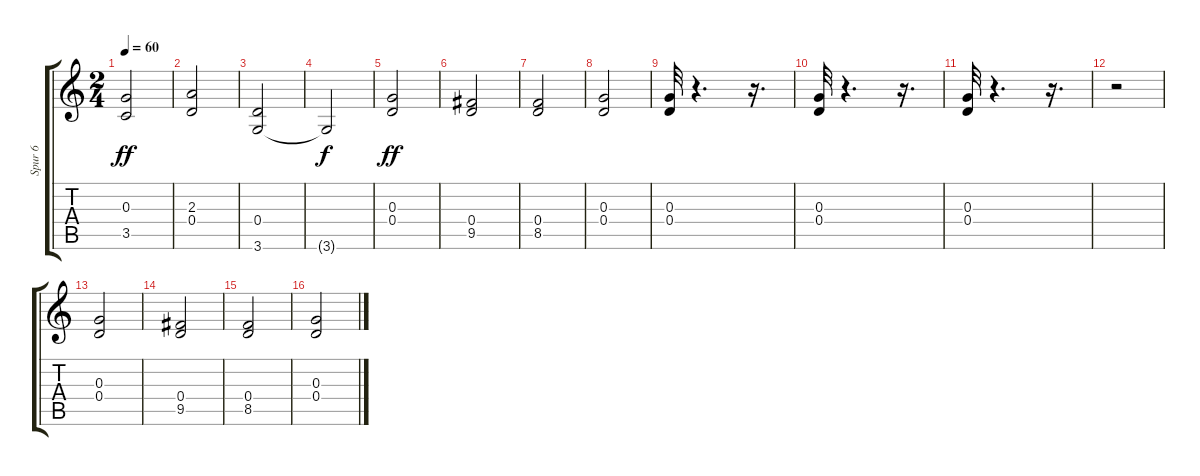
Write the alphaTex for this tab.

\track ("Spur 6" "Spur 6") {instrument distortionguitar}
\staff {score tabs}
\tuning (E4 B3 G3 D3 A2 E2) {hide}
\ts (2 4)
\tempo 60
\clef g2
\ks c
(0.3 3.5).2{dy ff} |
(2.3 0.4).2 |
(0.4 3.6).2 |
3.6{t}.2{dy f} |
(0.3 0.4).2{dy ff volume 6} |
(0.4 9.5).2 |
(0.4 8.5).2 |
(0.3 0.4).2 |
(0.3 0.4).32 r.4{d} r.16{d} |
(0.3 0.4).32 r.4{d} r.16{d} |
(0.3 0.4).32 r.4{d} r.16{d} |
r.2 |
(0.3 0.4).2 |
(0.4 9.5).2 |
(0.4 8.5).2 |
(0.3 0.4).2
